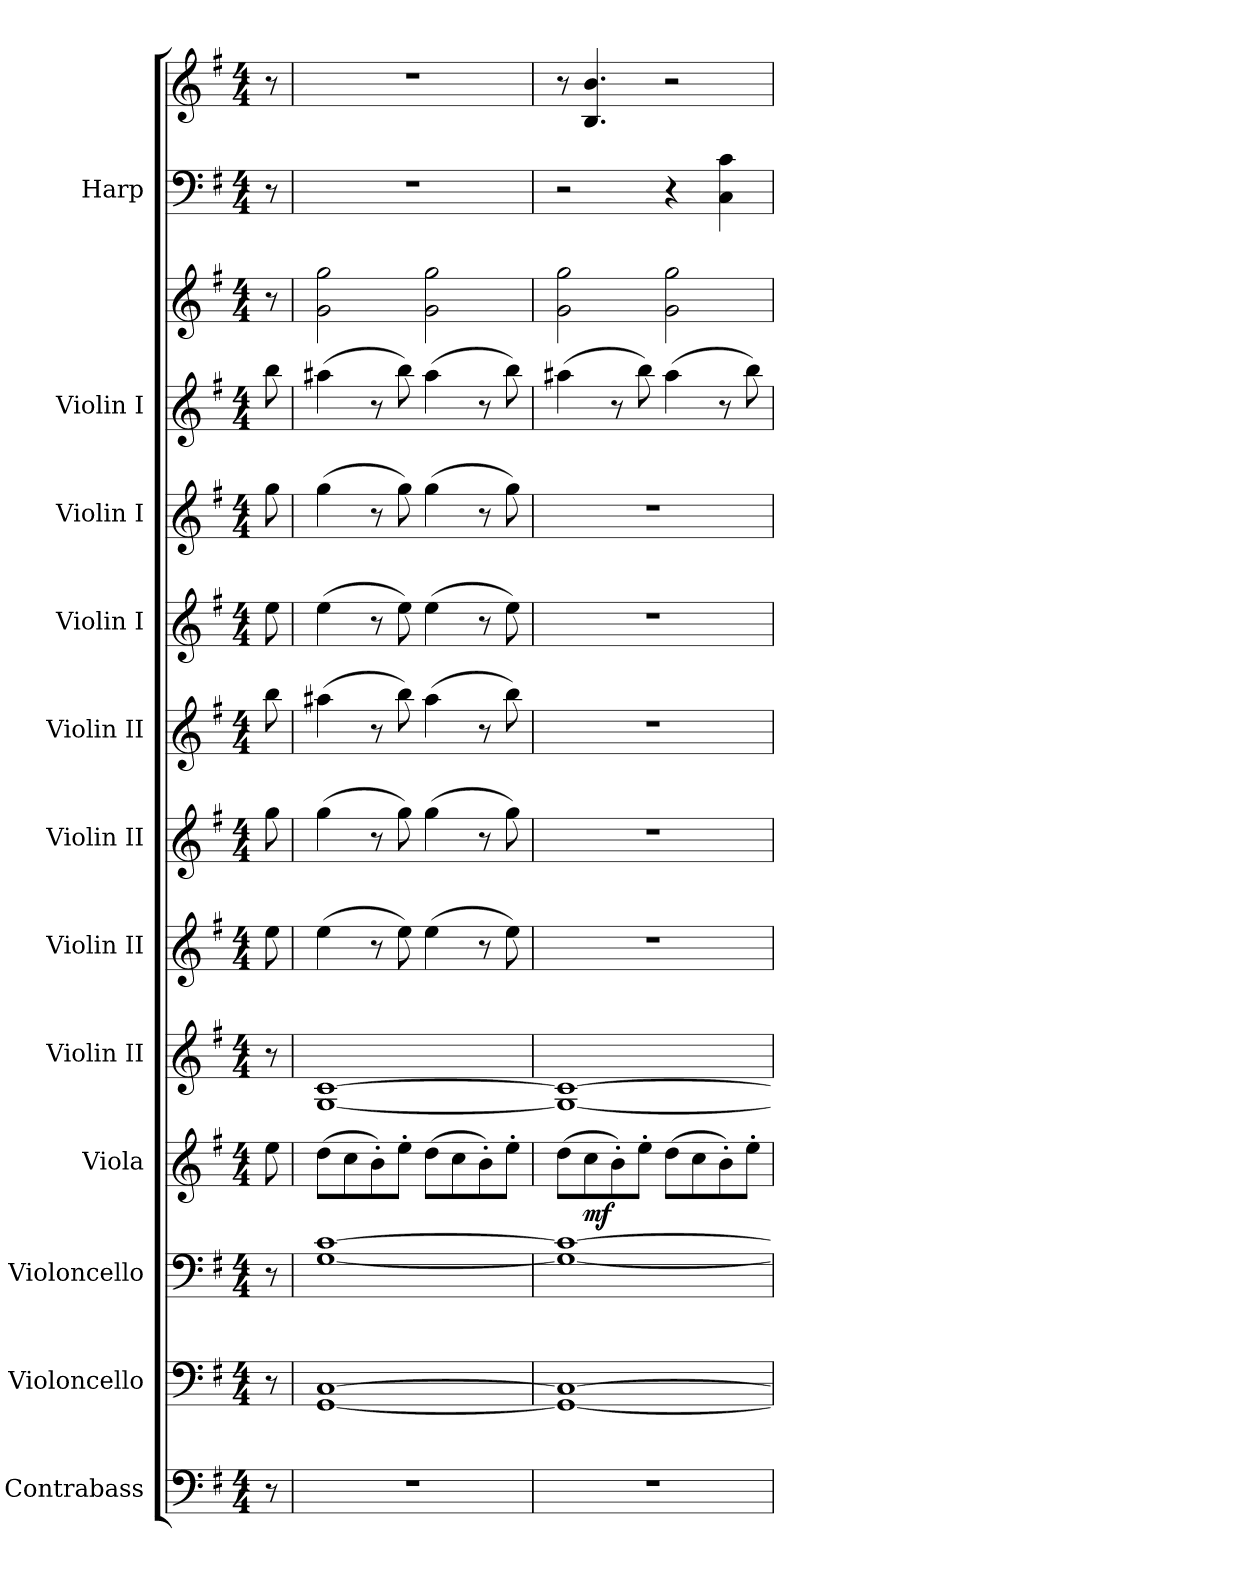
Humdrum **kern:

**kern	**kern	**kern	**kern	**dynam	**kern	**kern	**kern	**kern	**kern	**kern	**kern	**kern	**kern	**kern
*part13	*part12	*part11	*part10	*part10	*part9	*part8	*part7	*part6	*part5	*part4	*part3	*part2	*part1	*part1
*staff14	*staff13	*staff12	*staff11	*staff11	*staff10	*staff9	*staff8	*staff7	*staff6	*staff5	*staff4	*staff3	*staff2	*staff1
*I"Contrabass	*I"Violoncello	*I"Violoncello	*I"Viola	*	*I"Violin II	*I"Violin II	*I"Violin II	*I"Violin II	*I"Violin I	*I"Violin I	*I"Violin I	*	*I"Harp	*
*I'Cb.	*I'Vc.	*I'Vc.	*I'Vla.	*	*I'Vln. II	*I'Vln. II	*I'Vln. II	*I'Vln. II	*I'Vln. I	*I'Vln. I	*I'Vln. I	*	*I'Hp.	*
*clefF4	*clefF4	*clefF4	*clefG2	*	*clefG2	*clefG2	*clefG2	*clefG2	*clefG2	*clefG2	*clefG2	*clefG2	*clefF4	*clefG2
*k[f#]	*k[f#]	*k[f#]	*k[f#]	*	*k[f#]	*k[f#]	*k[f#]	*k[f#]	*k[f#]	*k[f#]	*k[f#]	*k[f#]	*k[f#]	*k[f#]
*G:	*G:	*G:	*G:	*	*G:	*G:	*G:	*G:	*G:	*G:	*G:	*G:	*G:	*G:
*M4/4	*M4/4	*M4/4	*M4/4	*	*M4/4	*M4/4	*M4/4	*M4/4	*M4/4	*M4/4	*M4/4	*M4/4	*M4/4	*M4/4
*MM54	*MM54	*MM54	*MM54	*	*MM54	*MM54	*MM54	*MM54	*MM54	*MM54	*MM54	*MM54	*MM54	*MM54
=	=	=	=	=	=	=	=	=	=	=	=	=	=	=
8r	8r	8r	8ee	.	8r	8ee	8gg	8bb	8ee	8gg	8bb	8r	8r	8r
=1	=1	=1	=1	=1	=1	=1	=1	=1	=1	=1	=1	=1	=1	=1
1r	[1GG [1C	[1G [1c	(8ddL	.	[1G [1c	(4ee	(4gg	(4aa#X	(4ee	(4gg	(4aa#X	2g 2gg	1r	1r
.	.	.	8cc	.	.	.	.	.	.	.	.	.	.	.
.	.	.	8b')	.	.	8r	8r	8r	8r	8r	8r	.	.	.
.	.	.	8ee'J	.	.	8ee)	8gg)	8bb)	8ee)	8gg)	8bb)	.	.	.
.	.	.	(8ddL	.	.	(4ee	(4gg	(4aa#	(4ee	(4gg	(4aa#	2g 2gg	.	.
.	.	.	8cc	.	.	.	.	.	.	.	.	.	.	.
.	.	.	8b')	.	.	8r	8r	8r	8r	8r	8r	.	.	.
.	.	.	8ee'J	.	.	8ee)	8gg)	8bb)	8ee)	8gg)	8bb)	.	.	.
=2	=2	=2	=2	=2	=2	=2	=2	=2	=2	=2	=2	=2	=2	=2
1r	1GG_ 1C_	1G_ 1c_	(8ddL	.	1G_ 1c_	1r	1r	1r	1r	1r	(4aa#X	2g 2gg	2r	8r
.	.	.	8cc	mf	.	.	.	.	.	.	.	.	.	4.B 4.b
.	.	.	8b')	.	.	.	.	.	.	.	8r	.	.	.
.	.	.	8ee'J	.	.	.	.	.	.	.	8bb)	.	.	.
.	.	.	(8ddL	.	.	.	.	.	.	.	(4aa#	2g 2gg	4r	2r
.	.	.	8cc	.	.	.	.	.	.	.	.	.	.	.
.	.	.	8b')	.	.	.	.	.	.	.	8r	.	4C 4c	.
.	.	.	8ee'J	.	.	.	.	.	.	.	8bb)	.	.	.
=	=	=	=	=	=	=	=	=	=	=	=	=	=	=
*-	*-	*-	*-	*-	*-	*-	*-	*-	*-	*-	*-	*-	*-	*-
